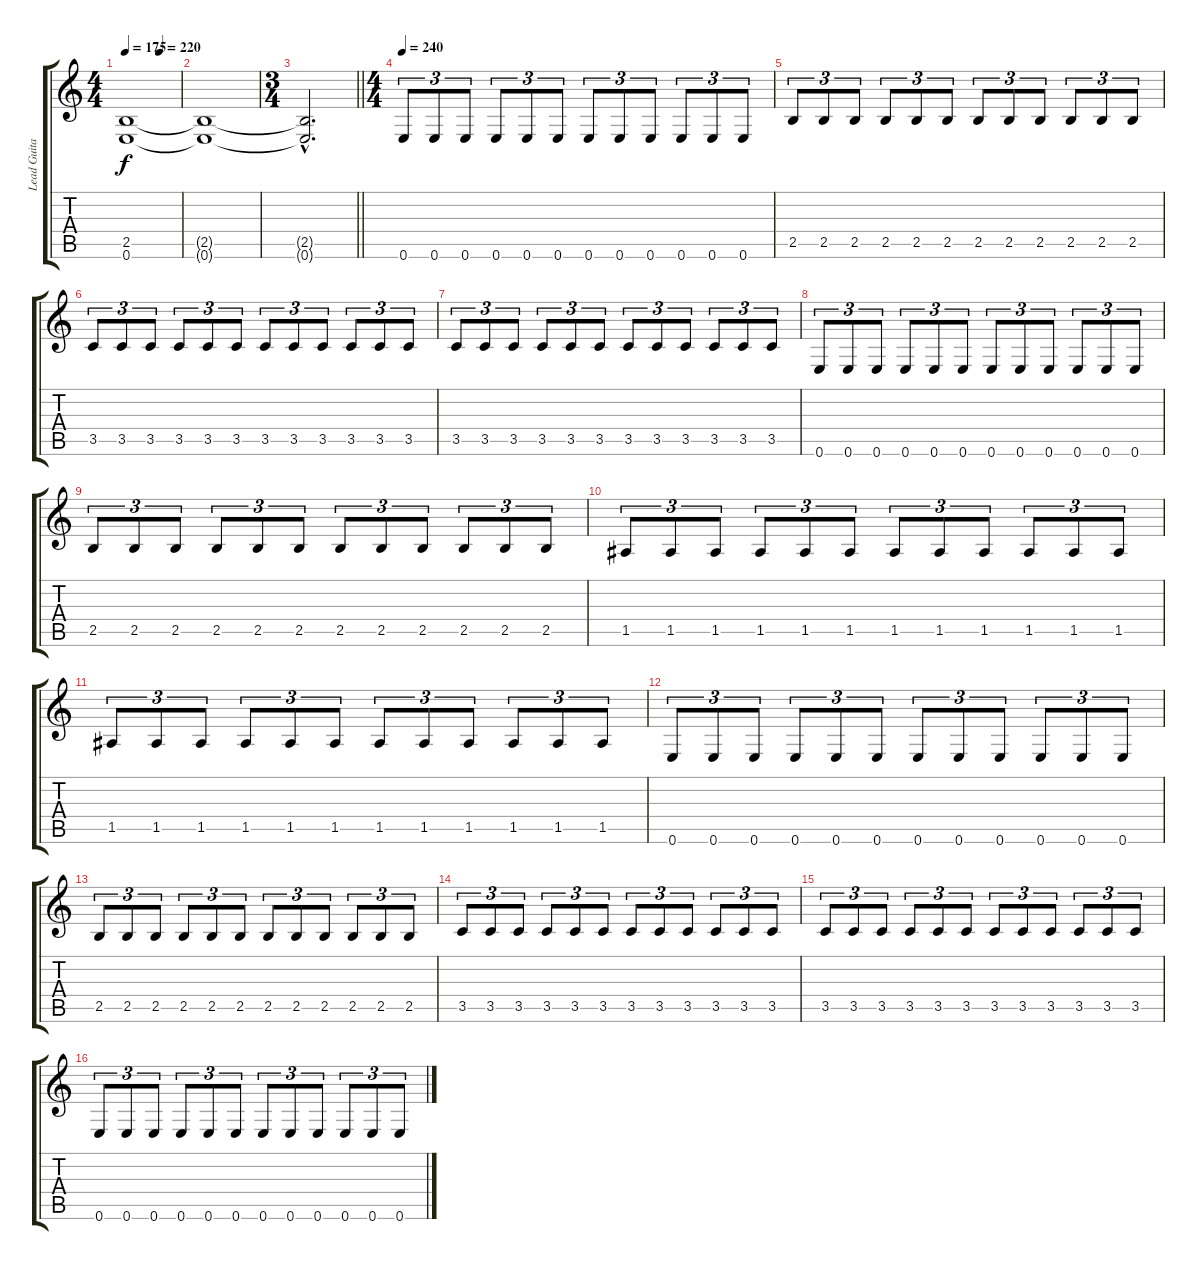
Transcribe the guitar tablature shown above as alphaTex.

\track ("Lead Guitars" "Lead Guita") {instrument distortionguitar}
\staff {score tabs}
\tuning (E4 B3 G3 D3 A2 E2) {hide}
\ts (4 4)
\tempo 175
\tempo (220 0.625)
\clef g2
\ks c
(2.5 0.6).1{dy f volume 7} |
(2.5{t} 0.6{t}).1 |
\ts (3 4)
\barLineRight lightlight
(2.5{hac t} 0.6{hac t}).2{d} |
\ts (4 4)
\tempo 240
0.6.8{tu (3 2) volume 10} 0.6.8{tu (3 2)} 0.6.8{tu (3 2)} 0.6.8{tu (3 2)} 0.6.8{tu (3 2)} 0.6.8{tu (3 2)} 0.6.8{tu (3 2)} 0.6.8{tu (3 2)} 0.6.8{tu (3 2)} 0.6.8{tu (3 2)} 0.6.8{tu (3 2)} 0.6.8{tu (3 2)} |
2.5.8{tu (3 2)} 2.5.8{tu (3 2)} 2.5.8{tu (3 2)} 2.5.8{tu (3 2)} 2.5.8{tu (3 2)} 2.5.8{tu (3 2)} 2.5.8{tu (3 2)} 2.5.8{tu (3 2)} 2.5.8{tu (3 2)} 2.5.8{tu (3 2)} 2.5.8{tu (3 2)} 2.5.8{tu (3 2)} |
3.5.8{tu (3 2)} 3.5.8{tu (3 2)} 3.5.8{tu (3 2)} 3.5.8{tu (3 2)} 3.5.8{tu (3 2)} 3.5.8{tu (3 2)} 3.5.8{tu (3 2)} 3.5.8{tu (3 2)} 3.5.8{tu (3 2)} 3.5.8{tu (3 2)} 3.5.8{tu (3 2)} 3.5.8{tu (3 2)} |
3.5.8{tu (3 2)} 3.5.8{tu (3 2)} 3.5.8{tu (3 2)} 3.5.8{tu (3 2)} 3.5.8{tu (3 2)} 3.5.8{tu (3 2)} 3.5.8{tu (3 2)} 3.5.8{tu (3 2)} 3.5.8{tu (3 2)} 3.5.8{tu (3 2)} 3.5.8{tu (3 2)} 3.5.8{tu (3 2)} |
0.6.8{tu (3 2)} 0.6.8{tu (3 2)} 0.6.8{tu (3 2)} 0.6.8{tu (3 2)} 0.6.8{tu (3 2)} 0.6.8{tu (3 2)} 0.6.8{tu (3 2)} 0.6.8{tu (3 2)} 0.6.8{tu (3 2)} 0.6.8{tu (3 2)} 0.6.8{tu (3 2)} 0.6.8{tu (3 2)} |
2.5.8{tu (3 2)} 2.5.8{tu (3 2)} 2.5.8{tu (3 2)} 2.5.8{tu (3 2)} 2.5.8{tu (3 2)} 2.5.8{tu (3 2)} 2.5.8{tu (3 2)} 2.5.8{tu (3 2)} 2.5.8{tu (3 2)} 2.5.8{tu (3 2)} 2.5.8{tu (3 2)} 2.5.8{tu (3 2)} |
1.5.8{tu (3 2)} 1.5.8{tu (3 2)} 1.5.8{tu (3 2)} 1.5.8{tu (3 2)} 1.5.8{tu (3 2)} 1.5.8{tu (3 2)} 1.5.8{tu (3 2)} 1.5.8{tu (3 2)} 1.5.8{tu (3 2)} 1.5.8{tu (3 2)} 1.5.8{tu (3 2)} 1.5.8{tu (3 2)} |
1.5.8{tu (3 2)} 1.5.8{tu (3 2)} 1.5.8{tu (3 2)} 1.5.8{tu (3 2)} 1.5.8{tu (3 2)} 1.5.8{tu (3 2)} 1.5.8{tu (3 2)} 1.5.8{tu (3 2)} 1.5.8{tu (3 2)} 1.5.8{tu (3 2)} 1.5.8{tu (3 2)} 1.5.8{tu (3 2)} |
0.6.8{tu (3 2)} 0.6.8{tu (3 2)} 0.6.8{tu (3 2)} 0.6.8{tu (3 2)} 0.6.8{tu (3 2)} 0.6.8{tu (3 2)} 0.6.8{tu (3 2)} 0.6.8{tu (3 2)} 0.6.8{tu (3 2)} 0.6.8{tu (3 2)} 0.6.8{tu (3 2)} 0.6.8{tu (3 2)} |
2.5.8{tu (3 2)} 2.5.8{tu (3 2)} 2.5.8{tu (3 2)} 2.5.8{tu (3 2)} 2.5.8{tu (3 2)} 2.5.8{tu (3 2)} 2.5.8{tu (3 2)} 2.5.8{tu (3 2)} 2.5.8{tu (3 2)} 2.5.8{tu (3 2)} 2.5.8{tu (3 2)} 2.5.8{tu (3 2)} |
3.5.8{tu (3 2)} 3.5.8{tu (3 2)} 3.5.8{tu (3 2)} 3.5.8{tu (3 2)} 3.5.8{tu (3 2)} 3.5.8{tu (3 2)} 3.5.8{tu (3 2)} 3.5.8{tu (3 2)} 3.5.8{tu (3 2)} 3.5.8{tu (3 2)} 3.5.8{tu (3 2)} 3.5.8{tu (3 2)} |
3.5.8{tu (3 2)} 3.5.8{tu (3 2)} 3.5.8{tu (3 2)} 3.5.8{tu (3 2)} 3.5.8{tu (3 2)} 3.5.8{tu (3 2)} 3.5.8{tu (3 2)} 3.5.8{tu (3 2)} 3.5.8{tu (3 2)} 3.5.8{tu (3 2)} 3.5.8{tu (3 2)} 3.5.8{tu (3 2)} |
0.6.8{tu (3 2)} 0.6.8{tu (3 2)} 0.6.8{tu (3 2)} 0.6.8{tu (3 2)} 0.6.8{tu (3 2)} 0.6.8{tu (3 2)} 0.6.8{tu (3 2)} 0.6.8{tu (3 2)} 0.6.8{tu (3 2)} 0.6.8{tu (3 2)} 0.6.8{tu (3 2)} 0.6.8{tu (3 2)}
